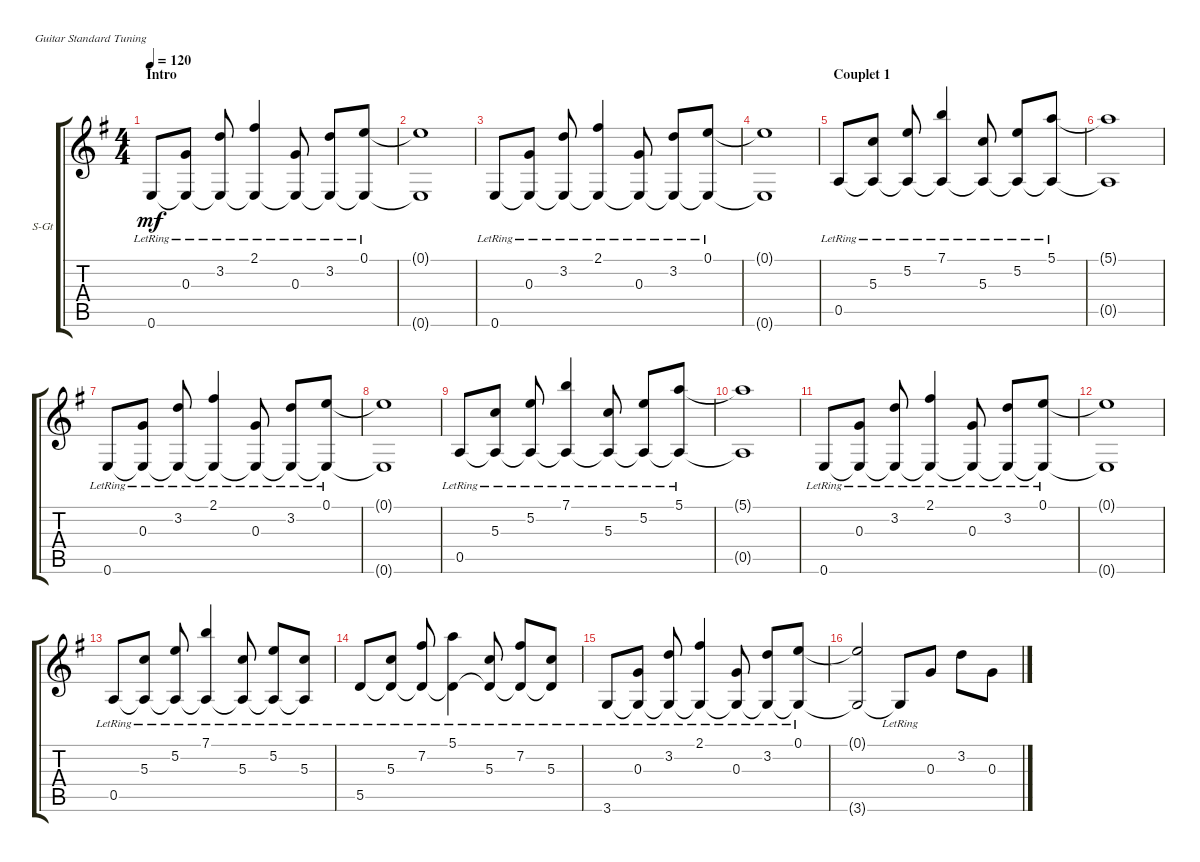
\defaultSystemsLayout 4
\bracketExtendMode groupsimilarinstruments
\firstSystemTrackNameOrientation horizontal
\otherSystemsTrackNameOrientation horizontal
\track ("Steel Guitar" "S-Gt") {instrument acousticguitarsteel}
\staff {score tabs}
\tuning (E4 B3 G3 D3 A2 E2)
\ts (4 4)
\section ("" "Intro")
\tempo 120
\clef g2
\ks eminor
0.6{lr}.8{dy mf instrument acousticguitarsteel} (0.3 0.6{lr t}).8 (3.2 0.6{lr t}).8 (2.1 0.6{lr t}).4 (0.3 0.6{lr t}).8 (3.2 0.6{lr t}).8 (0.1 0.6{lr t}).8 |
(0.1{t} 0.6{t}).1 |
0.6{lr}.8 (0.3 0.6{lr t}).8 (3.2 0.6{lr t}).8 (2.1 0.6{lr t}).4 (0.3 0.6{lr t}).8 (3.2 0.6{lr t}).8 (0.1 0.6{lr t}).8 |
(0.1{t} 0.6{t}).1 |
\section ("" "Couplet 1")
0.5{lr}.8 (5.3 0.5{lr t}).8 (5.2 0.5{lr t}).8 (7.1 0.5{lr t}).4 (5.3 0.5{lr t}).8 (5.2 0.5{lr t}).8 (5.1 0.5{lr t}).8 |
(5.1{t} 0.5{t}).1 |
0.6{lr}.8 (0.3 0.6{lr t}).8 (3.2 0.6{lr t}).8 (2.1 0.6{lr t}).4 (0.3 0.6{lr t}).8 (3.2 0.6{lr t}).8 (0.1 0.6{lr t}).8 |
(0.1{t} 0.6{t}).1 |
0.5{lr}.8 (5.3 0.5{lr t}).8 (5.2 0.5{lr t}).8 (7.1 0.5{lr t}).4 (5.3 0.5{lr t}).8 (5.2 0.5{lr t}).8 (5.1 0.5{lr t}).8 |
(5.1{t} 0.5{t}).1 |
0.6{lr}.8 (0.3 0.6{lr t}).8 (3.2 0.6{lr t}).8 (2.1 0.6{lr t}).4 (0.3 0.6{lr t}).8 (3.2 0.6{lr t}).8 (0.1 0.6{lr t}).8 |
(0.1{t} 0.6{t}).1 |
0.5{lr}.8 (5.3 0.5{lr t}).8 (5.2 0.5{lr t}).8 (7.1 0.5{lr t}).4 (5.3 0.5{lr t}).8 (5.2 0.5{lr t}).8 (0.5{lr t} 5.3).8 |
5.5{lr}.8 (5.3 5.5{lr t}).8 (7.2 5.5{lr t}).8 (5.1 5.5{lr t}).4 (5.3 5.5{lr t}).8 (7.2 5.5{lr t}).8 (5.5{lr t} 5.3).8 |
3.6{lr}.8 (0.3 3.6{lr t}).8 (3.2 3.6{lr t}).8 (2.1 3.6{lr t}).4 (0.3 3.6{lr t}).8 (3.2 3.6{lr t}).8 (0.1 3.6{lr t}).8 |
(0.1{t} 3.6{t}).2 3.6{lr t}.8 0.3.8 3.2.8 0.3.8
